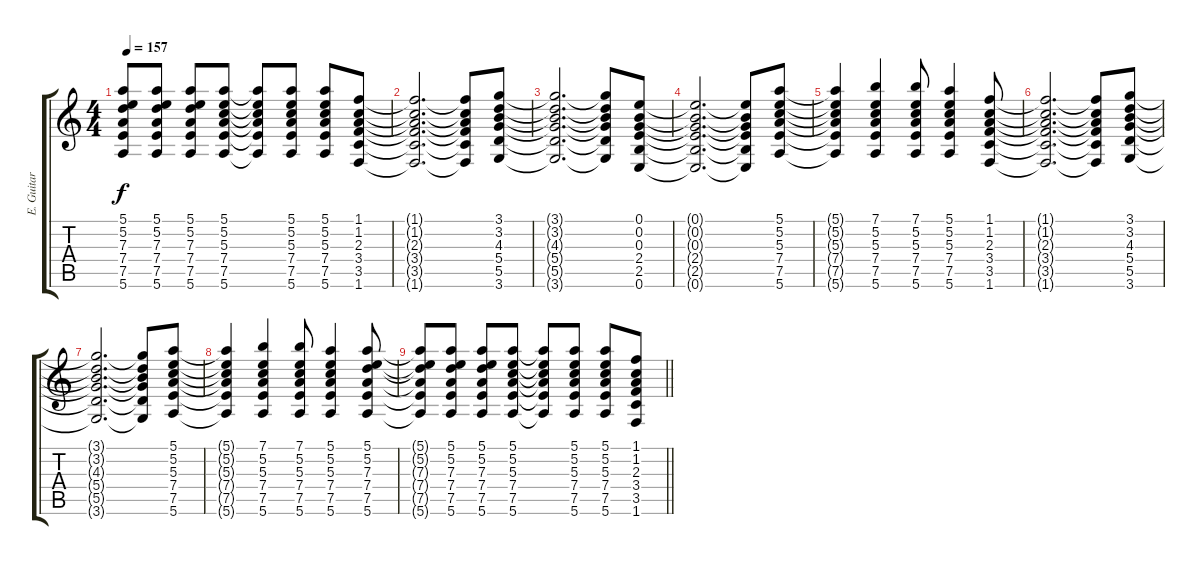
\track ("E. Guitar II" "E. Guitar ") {instrument electricguitarclean}
\staff {score tabs}
\tuning (E4 B3 G3 D3 A2 E2) {hide}
\ts (4 4)
\tempo 157
\clef g2
\ks c
(5.1{t} 5.2{t} 7.3{t} 7.4{t} 7.5{t} 5.6{t}).8{dy f} (5.1 5.2 7.3 7.4 7.5 5.6).8 (5.1 5.2 7.3 7.4 7.5 5.6).8 (5.1 5.2 5.3 7.4 7.5 5.6).8 (5.1{t} 5.2{t} 5.3{t} 7.4{t} 7.5{t} 5.6{t}).8 (5.1 5.2 5.3 7.4 7.5 5.6).8 (5.1 5.2 5.3 7.4 7.5 5.6).8 (1.1 1.2 2.3 3.4 3.5 1.6).8 |
(1.1{t} 1.2{t} 2.3{t} 3.4{t} 3.5{t} 1.6{t}).2{d} (1.1{t} 1.2{t} 2.3{t} 3.4{t} 3.5{t} 1.6{t}).8 (3.1 3.2 4.3 5.4 5.5 3.6).8 |
(3.1{t} 3.2{t} 4.3{t} 5.4{t} 5.5{t} 3.6{t}).2{d} (3.1{t} 3.2{t} 4.3{t} 5.4{t} 5.5{t} 3.6{t}).8 (0.1 0.2 0.3 2.4 2.5 0.6).8 |
(0.1{t} 0.2{t} 0.3{t} 2.4{t} 2.5{t} 0.6{t}).2{d} (0.1{t} 0.2{t} 0.3{t} 2.4{t} 2.5{t} 0.6{t}).8 (5.1 5.2 5.3 7.4 7.5 5.6).8 |
(5.1{t} 5.2{t} 5.3{t} 7.4{t} 7.5{t} 5.6{t}).4 (7.1 5.2 5.3 7.4 7.5 5.6).4 (7.1 5.2 5.3 7.4 7.5 5.6).8 (5.1 5.2 5.3 7.4 7.5 5.6).4 (1.1 1.2 2.3 3.4 3.5 1.6).8 |
(1.1{t} 1.2{t} 2.3{t} 3.4{t} 3.5{t} 1.6{t}).2{d} (1.1{t} 1.2{t} 2.3{t} 3.4{t} 3.5{t} 1.6{t}).8 (3.1 3.2 4.3 5.4 5.5 3.6).8 |
(3.1{t} 3.2{t} 4.3{t} 5.4{t} 5.5{t} 3.6{t}).2{d} (3.1{t} 3.2{t} 4.3{t} 5.4{t} 5.5{t} 3.6{t}).8 (5.1 5.2 5.3 7.4 7.5 5.6).8 |
(5.1{t} 5.2{t} 5.3{t} 7.4{t} 7.5{t} 5.6{t}).4 (7.1 5.2 5.3 7.4 7.5 5.6).4 (7.1 5.2 5.3 7.4 7.5 5.6).8 (5.1 5.2 5.3 7.4 7.5 5.6).4 (5.1 5.2 7.3 7.4 7.5 5.6).8 |
\barLineRight lightlight
(5.1{t} 5.2{t} 7.3{t} 7.4{t} 7.5{t} 5.6{t}).8 (5.1 5.2 7.3 7.4 7.5 5.6).8 (5.1 5.2 7.3 7.4 7.5 5.6).8 (5.1 5.2 5.3 7.4 7.5 5.6).8 (5.1{t} 5.2{t} 5.3{t} 7.4{t} 7.5{t} 5.6{t}).8 (5.1 5.2 5.3 7.4 7.5 5.6).8 (5.1 5.2 5.3 7.4 7.5 5.6).8 (1.1 1.2 2.3 3.4 3.5 1.6).8
